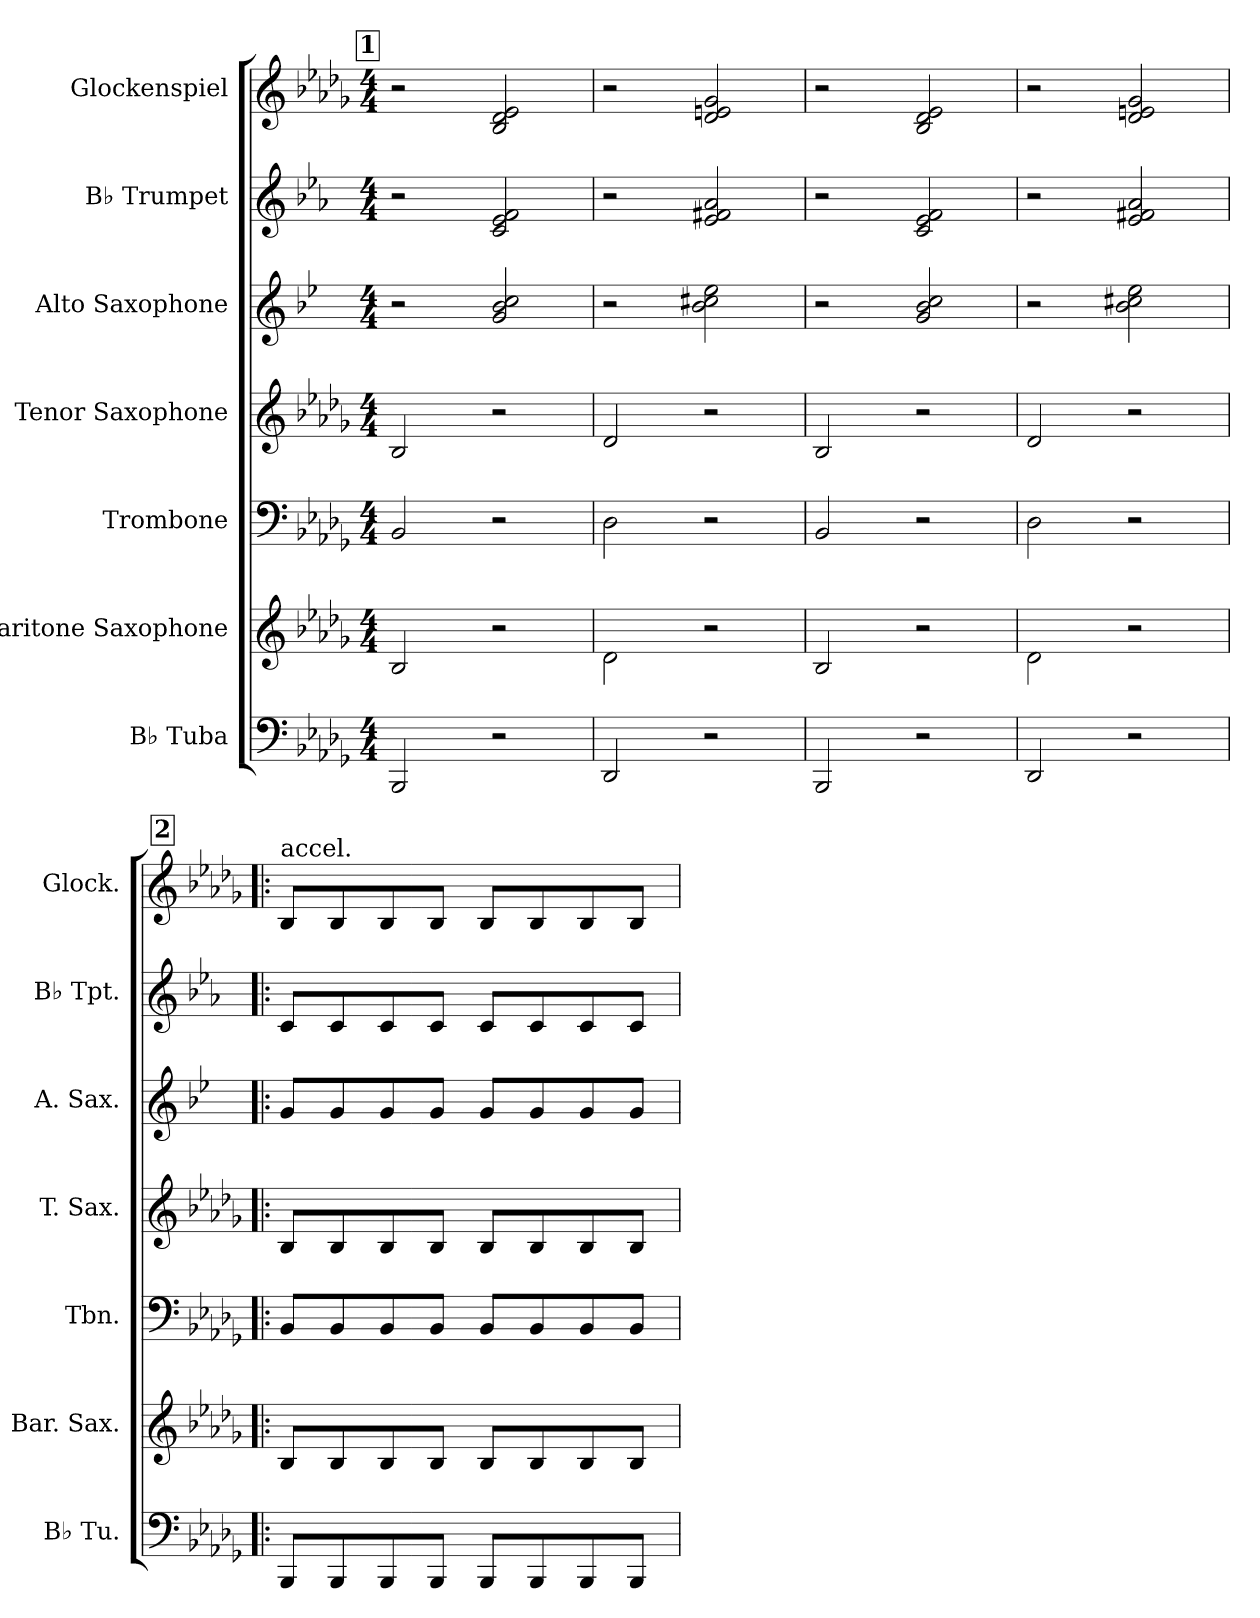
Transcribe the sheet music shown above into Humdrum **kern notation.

**kern	**kern	**kern	**kern	**kern	**kern	**kern
*part7	*part6	*part5	*part4	*part3	*part2	*part1
*staff7	*staff6	*staff5	*staff4	*staff3	*staff2	*staff1
*I"B♭ Tuba	*I"Baritone Saxophone	*I"Trombone	*I"Tenor Saxophone	*I"Alto Saxophone	*I"B♭ Trumpet	*I"Glockenspiel
*I'B♭ Tu.	*I'Bar. Sax.	*I'Tbn.	*I'T. Sax.	*I'A. Sax.	*I'B♭ Tpt.	*I'Glock.
*clefF4	*clefG2	*clefF4	*clefG2	*clefG2	*clefG2	*clefG2
*	*ITrd12c21	*	*ITrd8c14	*ITrd5c9	*ITrd1c2	*ITrd-14c-24
*k[b-e-a-d-g-]	*k[b-e-a-d-g-]	*k[b-e-a-d-g-]	*k[b-e-a-d-g-]	*k[b-e-a-d-g-]	*k[b-e-a-d-g-]	*k[b-e-a-d-g-]
*M4/4	*M4/4	*M4/4	*M4/4	*M4/4	*M4/4	*M4/4
!!LO:REH:place=s1:a:B:fs=14:t=1
=1	=1	=1	=1	=1	=1	=1
2BBB-/	2BB-/	2BB-/	2BB-/	2r	2r	2r
2r	2r	2r	2r	2B-/ 2d-/ 2e-/	2B-/ 2d-/ 2e-/	2bb-/ 2ddd-/ 2eee-/
=2	=2	=2	=2	=2	=2	=2
2DD-/	2D-\	2D-\	2D-/	2r	2r	2r
2r	2r	2r	2r	2d-\ 2en\ 2g-\	2d-/ 2en/ 2g-/	2ddd-/ 2eeen/ 2ggg-/
=3	=3	=3	=3	=3	=3	=3
2BBB-/	2BB-/	2BB-/	2BB-/	2r	2r	2r
2r	2r	2r	2r	2B-/ 2d-/ 2e-/	2B-/ 2d-/ 2e-/	2bb-/ 2ddd-/ 2eee-/
=4	=4	=4	=4	=4	=4	=4
2DD-/	2D-\	2D-\	2D-/	2r	2r	2r
2r	2r	2r	2r	2d-\ 2en\ 2g-\	2d-/ 2en/ 2g-/	2ddd-/ 2eeen/ 2ggg-/
!!LO:REH:place=s1:a:B:fs=14:t=2
=5!|:	=5!|:	=5!|:	=5!|:	=5!|:	=5!|:	=5!|:
!	!	!	!	!	!	!LO:TX:t=accel.
8BBB-/L	8BB-/L	8BB-/L	8BB-/L	8B-/L	8B-/L	8bb-/L
8BBB-/	8BB-/	8BB-/	8BB-/	8B-/	8B-/	8bb-/
8BBB-/	8BB-/	8BB-/	8BB-/	8B-/	8B-/	8bb-/
8BBB-/J	8BB-/J	8BB-/J	8BB-/J	8B-/J	8B-/J	8bb-/J
8BBB-/L	8BB-/L	8BB-/L	8BB-/L	8B-/L	8B-/L	8bb-/L
8BBB-/	8BB-/	8BB-/	8BB-/	8B-/	8B-/	8bb-/
8BBB-/	8BB-/	8BB-/	8BB-/	8B-/	8B-/	8bb-/
8BBB-/J	8BB-/J	8BB-/J	8BB-/J	8B-/J	8B-/J	8bb-/J
=	=	=	=	=	=	=
*-	*-	*-	*-	*-	*-	*-
